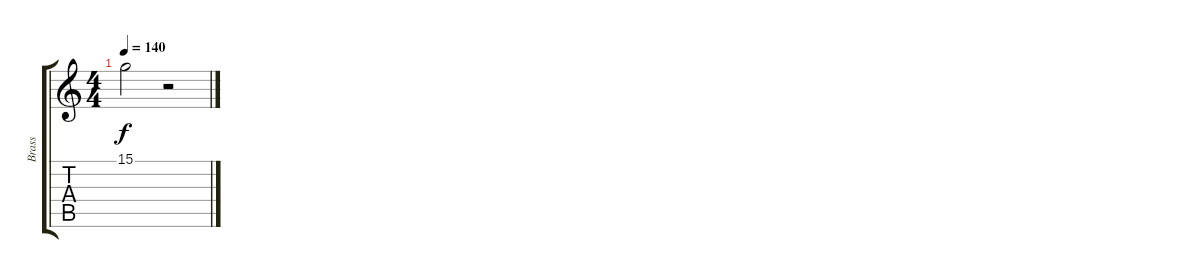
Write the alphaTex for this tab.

\track ("Brass" "Brass") {instrument trumpet}
\staff {score tabs}
\tuning (E4 B3 G3 D3 A2 E2) {hide}
\ts (4 4)
\tempo 140
\clef g2
\ks c
15.1.2{dy f} r.2
